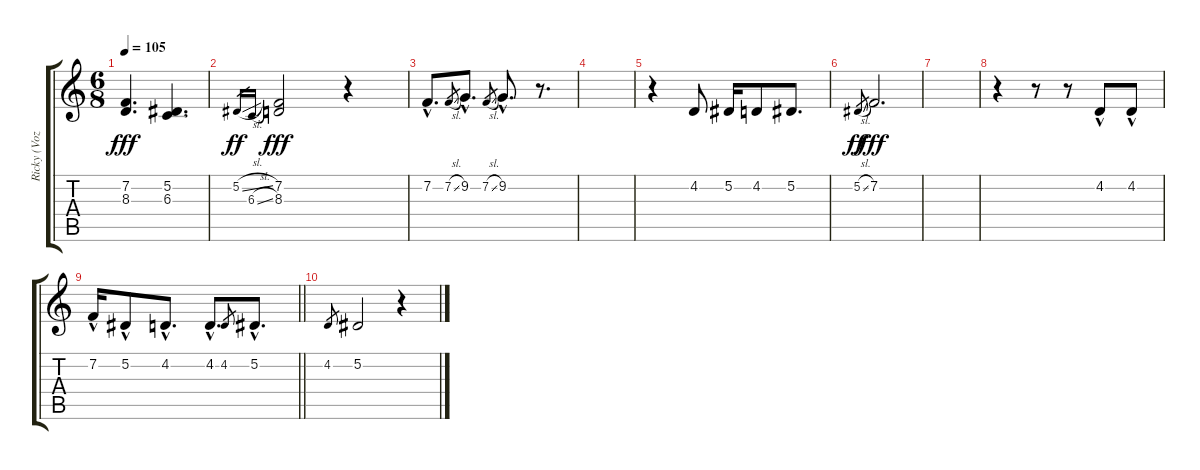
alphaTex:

\track ("Ricky (Voz)" "Ricky (Voz") {instrument lead1square}
\staff {score tabs}
\tuning (Eb4 Bb3 Gb3 Db3 Ab2 Eb2) {hide}
\ts (6 8)
\tempo 105
\clef g2
\ks c
(7.2 8.3).4{d dy fff} (5.2 6.3).4{d} |
5.2{sl}.16{gr dy ff} 6.3{sl}.16{gr} (7.2 8.3).2{dy fff} r.4 |
7.2{hac}.8{d volume 16} 7.2{sl}.8{gr} 9.2{hac}.8{d} 7.2{sl}.8{gr} 9.2{hac}.8{d} r.8{d} |
|
r.4{volume 14} 4.2.8 5.2.16 4.2.8 5.2.8{d} |
5.2{sl}.8{gr dy ff} 7.2.2{d dy fff} |
|
r.4 r.8 r.8 4.2{hac}.8 4.2{hac}.8 |
\barLineRight lightlight
7.2{hac}.16 5.2{hac}.8 4.2{hac}.8{d} 4.2{hac}.8{d} 4.2.8{gr} 5.2{hac}.8{d} |
4.2.8{gr} 5.2.2 r.4
